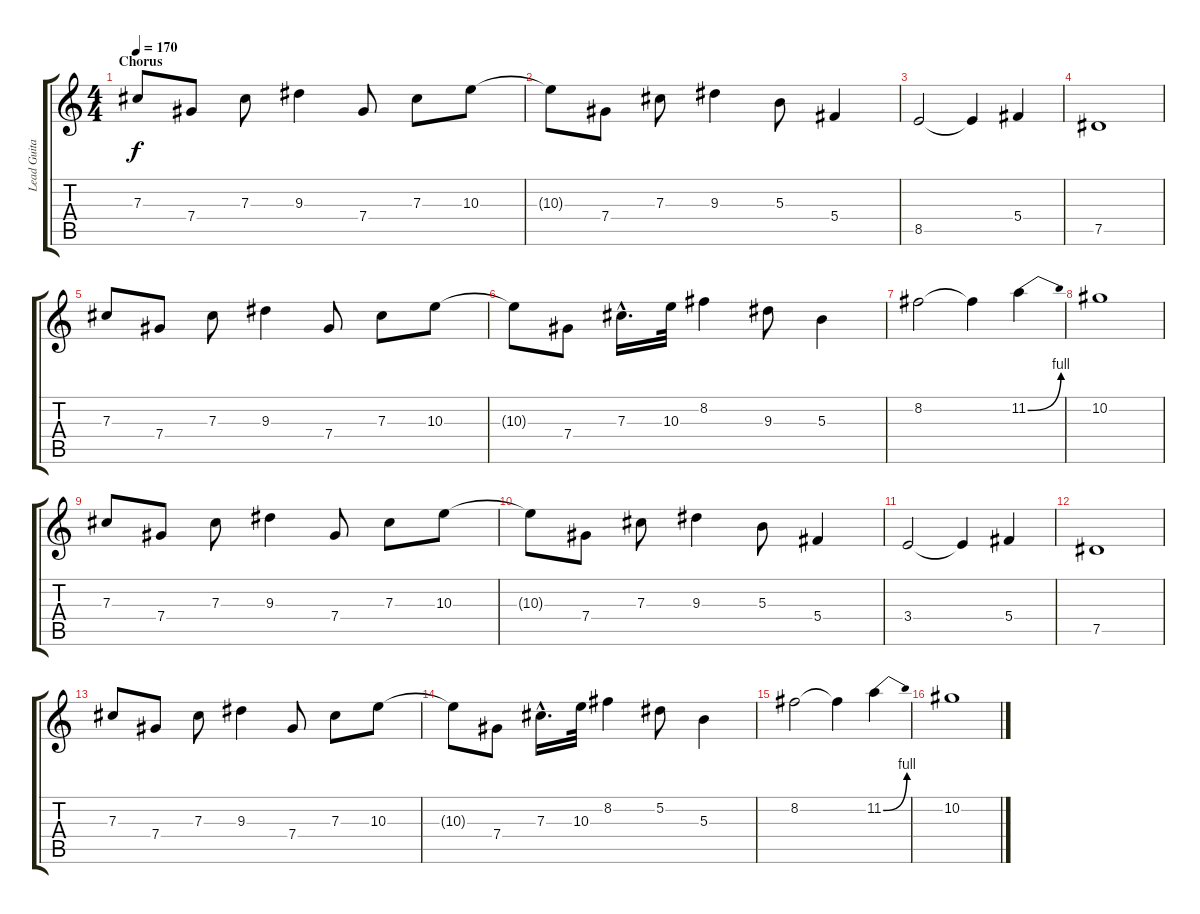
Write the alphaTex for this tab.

\track ("Lead Guitar" "Lead Guita") {instrument distortionguitar}
\staff {score tabs}
\tuning (Eb4 Bb3 Gb3 Db3 Ab2 Eb2) {hide}
\ts (4 4)
\section ("" "Chorus")
\tempo 170
\clef g2
\ks c
7.3.8{dy f} 7.4.8 7.3.8 9.3.4 7.4.8 7.3.8 10.3.8 |
10.3{t}.8 7.4.8 7.3.8 9.3.4 5.3.8 5.4.4 |
8.5.2 8.5{t}.4 5.4.4 |
7.5.1 |
7.3.8 7.4.8 7.3.8 9.3.4 7.4.8 7.3.8 10.3.8 |
10.3{t}.8 7.4.8 7.3{hac}.16{d} 10.3.32 8.2.4 9.3.8 5.3.4 |
8.2.2 8.2{t}.4 11.2{be (bend 0 0 60 4)}.4 |
10.2.1 |
7.3.8 7.4.8 7.3.8 9.3.4 7.4.8 7.3.8 10.3.8 |
10.3{t}.8 7.4.8 7.3.8 9.3.4 5.3.8 5.4.4 |
3.4.2 3.4{t}.4 5.4.4 |
7.5.1 |
7.3.8 7.4.8 7.3.8 9.3.4 7.4.8 7.3.8 10.3.8 |
10.3{t}.8 7.4.8 7.3{hac}.16{d} 10.3.32 8.2.4 5.2.8 5.3.4 |
8.2.2 8.2{t}.4 11.2{be (bend 0 0 60 4)}.4 |
10.2.1
